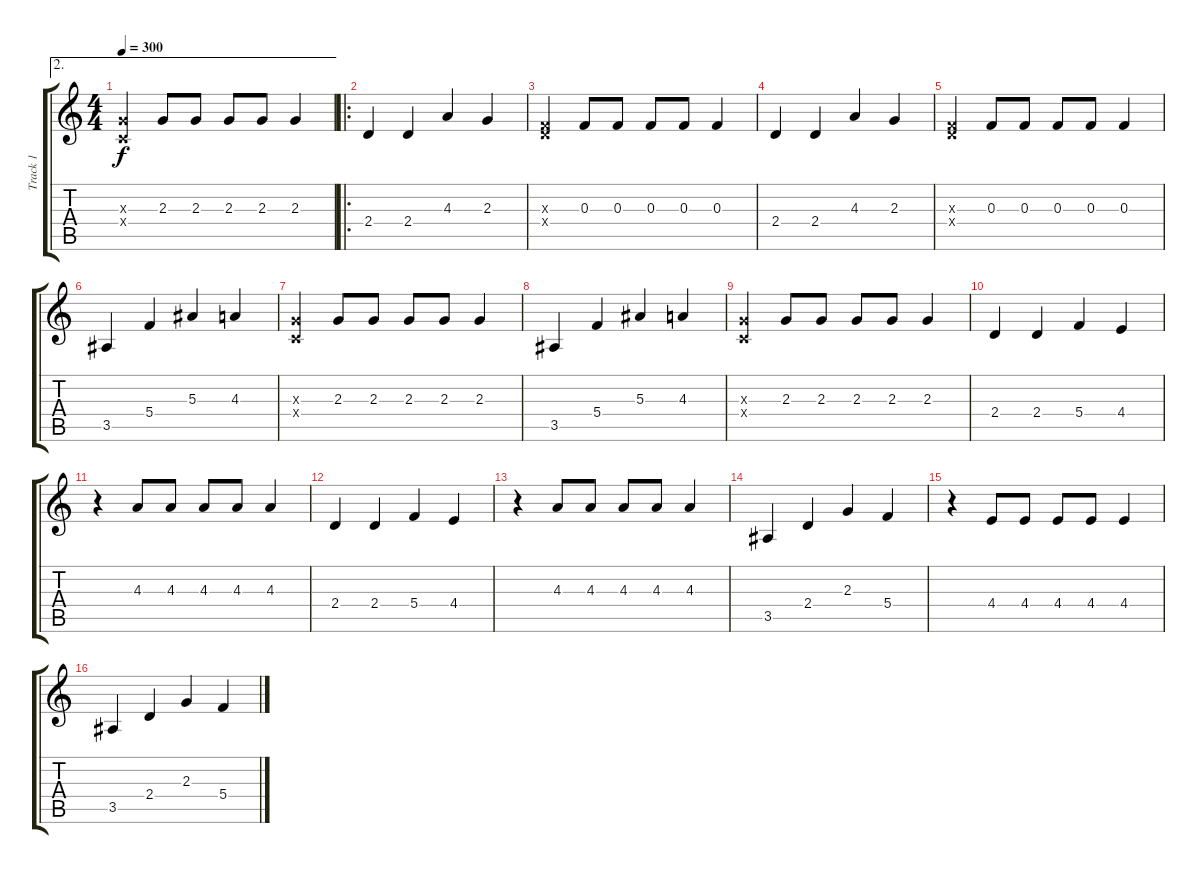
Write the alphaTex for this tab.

\track ("Track 1" "Track 1") {instrument distortionguitar}
\staff {score tabs}
\tuning (D4 A3 F3 C3 G2 D2) {hide}
\ae 2
\ts (4 4)
\tempo 300
\clef g2
\ks c
(2.3{x} 0.4{x}).4{dy f} 2.3.8 2.3.8 2.3.8 2.3.8 2.3.4 |
\ro
2.4.4 2.4.4 4.3.4 2.3.4 |
(0.3{x} 2.4{x}).4 0.3.8 0.3.8 0.3.8 0.3.8 0.3.4 |
2.4.4 2.4.4 4.3.4 2.3.4 |
(0.3{x} 2.4{x}).4 0.3.8 0.3.8 0.3.8 0.3.8 0.3.4 |
3.5.4 5.4.4 5.3.4 4.3.4 |
(2.3{x} 0.4{x}).4 2.3.8 2.3.8 2.3.8 2.3.8 2.3.4 |
3.5.4 5.4.4 5.3.4 4.3.4 |
(2.3{x} 0.4{x}).4 2.3.8 2.3.8 2.3.8 2.3.8 2.3.4 |
2.4.4 2.4.4 5.4.4 4.4.4 |
r.4 4.3.8 4.3.8 4.3.8 4.3.8 4.3.4 |
2.4.4 2.4.4 5.4.4 4.4.4 |
r.4 4.3.8 4.3.8 4.3.8 4.3.8 4.3.4 |
3.5.4 2.4.4 2.3.4 5.4.4 |
r.4 4.4.8 4.4.8 4.4.8 4.4.8 4.4.4 |
3.5.4 2.4.4 2.3.4 5.4.4
